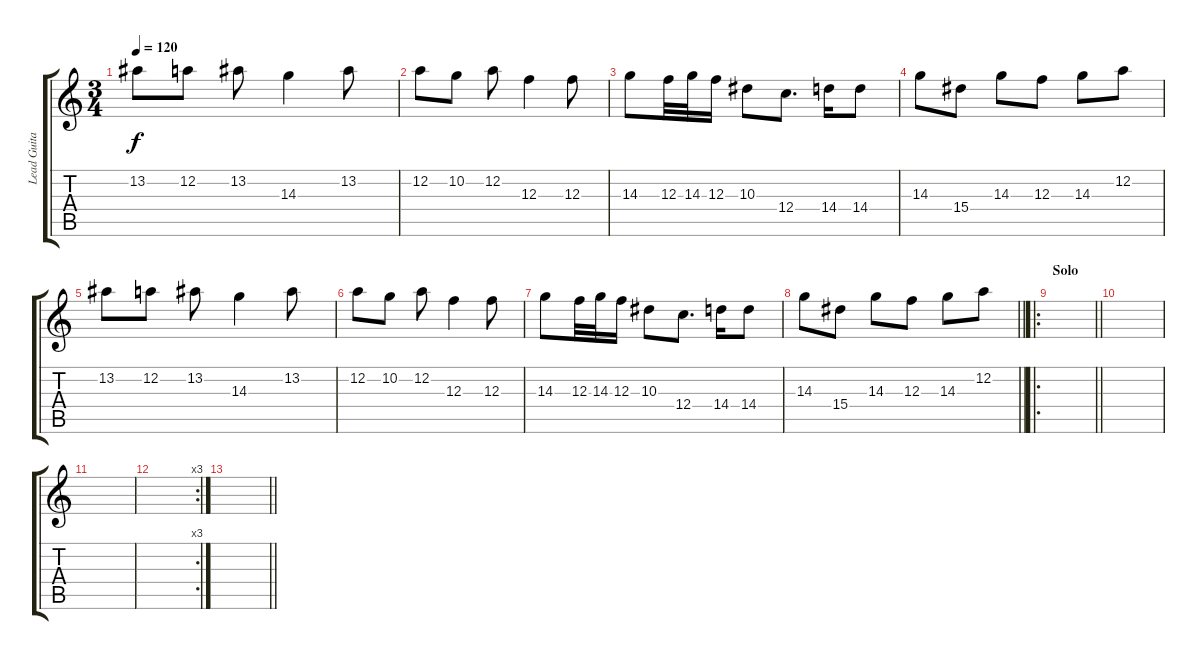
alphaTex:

\track ("Lead Guitar 2" "Lead Guita") {instrument overdrivenguitar}
\staff {score tabs}
\tuning (D4 A3 F3 C3 G2 D2) {hide}
\ts (3 4)
\tempo 120
\clef g2
\ks c
13.2.8{dy f} 12.2.8 13.2.8 14.3.4 13.2.8 |
12.2.8 10.2.8 12.2.8 12.3.4 12.3.8 |
14.3.8 12.3.32 14.3.32 12.3.16 10.3.8 12.4.8{d} 14.4.16 14.4.8 |
14.3.8 15.4.8 14.3.8 12.3.8 14.3.8 12.2.8 |
13.2.8 12.2.8 13.2.8 14.3.4 13.2.8 |
12.2.8 10.2.8 12.2.8 12.3.4 12.3.8 |
14.3.8 12.3.32 14.3.32 12.3.16 10.3.8 12.4.8{d} 14.4.16 14.4.8 |
\barLineRight lightlight
14.3.8 15.4.8 14.3.8 12.3.8 14.3.8 12.2.8 |
\ro
\section ("" "Solo")
\barLineRight lightlight
|
|
|
\rc 3
|
\barLineRight lightlight
